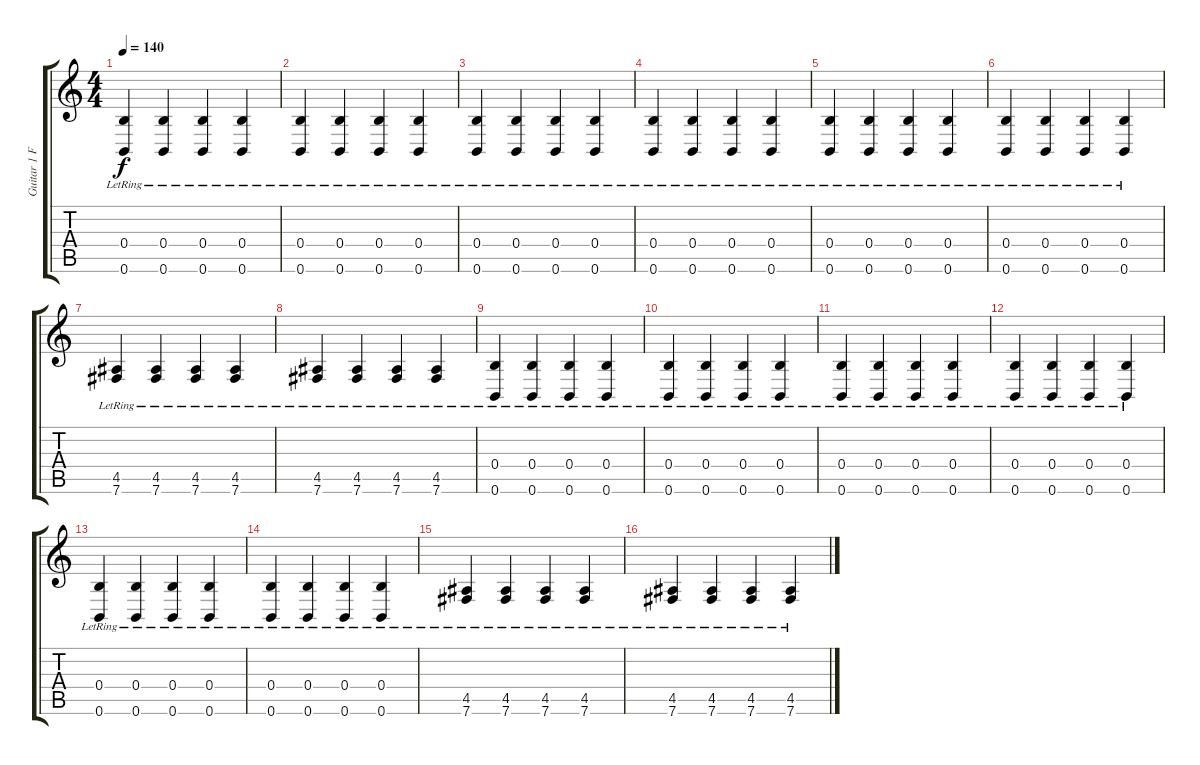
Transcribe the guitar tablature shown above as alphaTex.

\track ("Guitar 1 FX" "Guitar 1 F") {instrument overdrivenguitar}
\staff {score tabs}
\tuning (E4 B3 E3 B2 Gb2 B1) {hide}
\ts (4 4)
\tempo 140
\clef g2
\ks c
(0.4{lr} 0.6{lr}).4{dy f} (0.4{lr} 0.6{lr}).4 (0.4{lr} 0.6{lr}).4 (0.4{lr} 0.6{lr}).4 |
(0.4{lr} 0.6{lr}).4 (0.4{lr} 0.6{lr}).4 (0.4{lr} 0.6{lr}).4 (0.4{lr} 0.6{lr}).4 |
(0.4{lr} 0.6{lr}).4 (0.4{lr} 0.6{lr}).4 (0.4{lr} 0.6{lr}).4 (0.4{lr} 0.6{lr}).4 |
(0.4{lr} 0.6{lr}).4 (0.4{lr} 0.6{lr}).4 (0.4{lr} 0.6{lr}).4 (0.4{lr} 0.6{lr}).4 |
(0.4{lr} 0.6{lr}).4 (0.4{lr} 0.6{lr}).4 (0.4{lr} 0.6{lr}).4 (0.4{lr} 0.6{lr}).4 |
(0.4{lr} 0.6{lr}).4 (0.4{lr} 0.6{lr}).4 (0.4{lr} 0.6{lr}).4 (0.4{lr} 0.6{lr}).4 |
(4.5{lr} 7.6{lr}).4 (4.5{lr} 7.6{lr}).4 (4.5{lr} 7.6{lr}).4 (4.5{lr} 7.6{lr}).4 |
(4.5{lr} 7.6{lr}).4 (4.5{lr} 7.6{lr}).4 (4.5{lr} 7.6{lr}).4 (4.5{lr} 7.6{lr}).4 |
(0.4{lr} 0.6{lr}).4 (0.4{lr} 0.6{lr}).4 (0.4{lr} 0.6{lr}).4 (0.4{lr} 0.6{lr}).4 |
(0.4{lr} 0.6{lr}).4 (0.4{lr} 0.6{lr}).4 (0.4{lr} 0.6{lr}).4 (0.4{lr} 0.6{lr}).4 |
(0.4{lr} 0.6{lr}).4 (0.4{lr} 0.6{lr}).4 (0.4{lr} 0.6{lr}).4 (0.4{lr} 0.6{lr}).4 |
(0.4{lr} 0.6{lr}).4 (0.4{lr} 0.6{lr}).4 (0.4{lr} 0.6{lr}).4 (0.4{lr} 0.6{lr}).4 |
(0.4{lr} 0.6{lr}).4 (0.4{lr} 0.6{lr}).4 (0.4{lr} 0.6{lr}).4 (0.4{lr} 0.6{lr}).4 |
(0.4{lr} 0.6{lr}).4 (0.4{lr} 0.6{lr}).4 (0.4{lr} 0.6{lr}).4 (0.4{lr} 0.6{lr}).4 |
(4.5{lr} 7.6{lr}).4 (4.5{lr} 7.6{lr}).4 (4.5{lr} 7.6{lr}).4 (4.5{lr} 7.6{lr}).4 |
(4.5{lr} 7.6{lr}).4 (4.5{lr} 7.6{lr}).4 (4.5{lr} 7.6{lr}).4 (4.5{lr} 7.6{lr}).4
